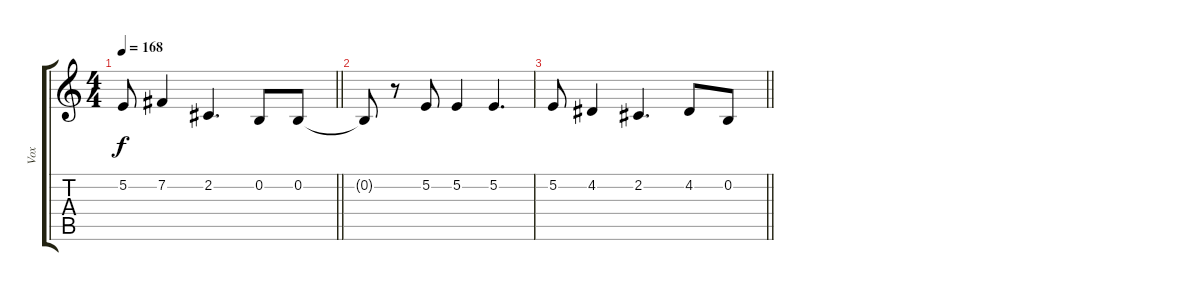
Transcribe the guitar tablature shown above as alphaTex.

\track ("Vox" "Vox") {instrument lead2sawtooth}
\staff {score tabs}
\tuning (E4 B3 G3 D3 A2 E2) {hide}
\ts (4 4)
\tempo 168
\clef g2
\barLineRight lightlight
\ks c
5.2.8{dy f} 7.2.4 2.2.4{d} 0.2.8 0.2.8 |
0.2{t}.8 r.8 5.2.8 5.2.4 5.2.4{d} |
\barLineRight lightlight
5.2.8 4.2.4 2.2.4{d} 4.2.8 0.2.8
